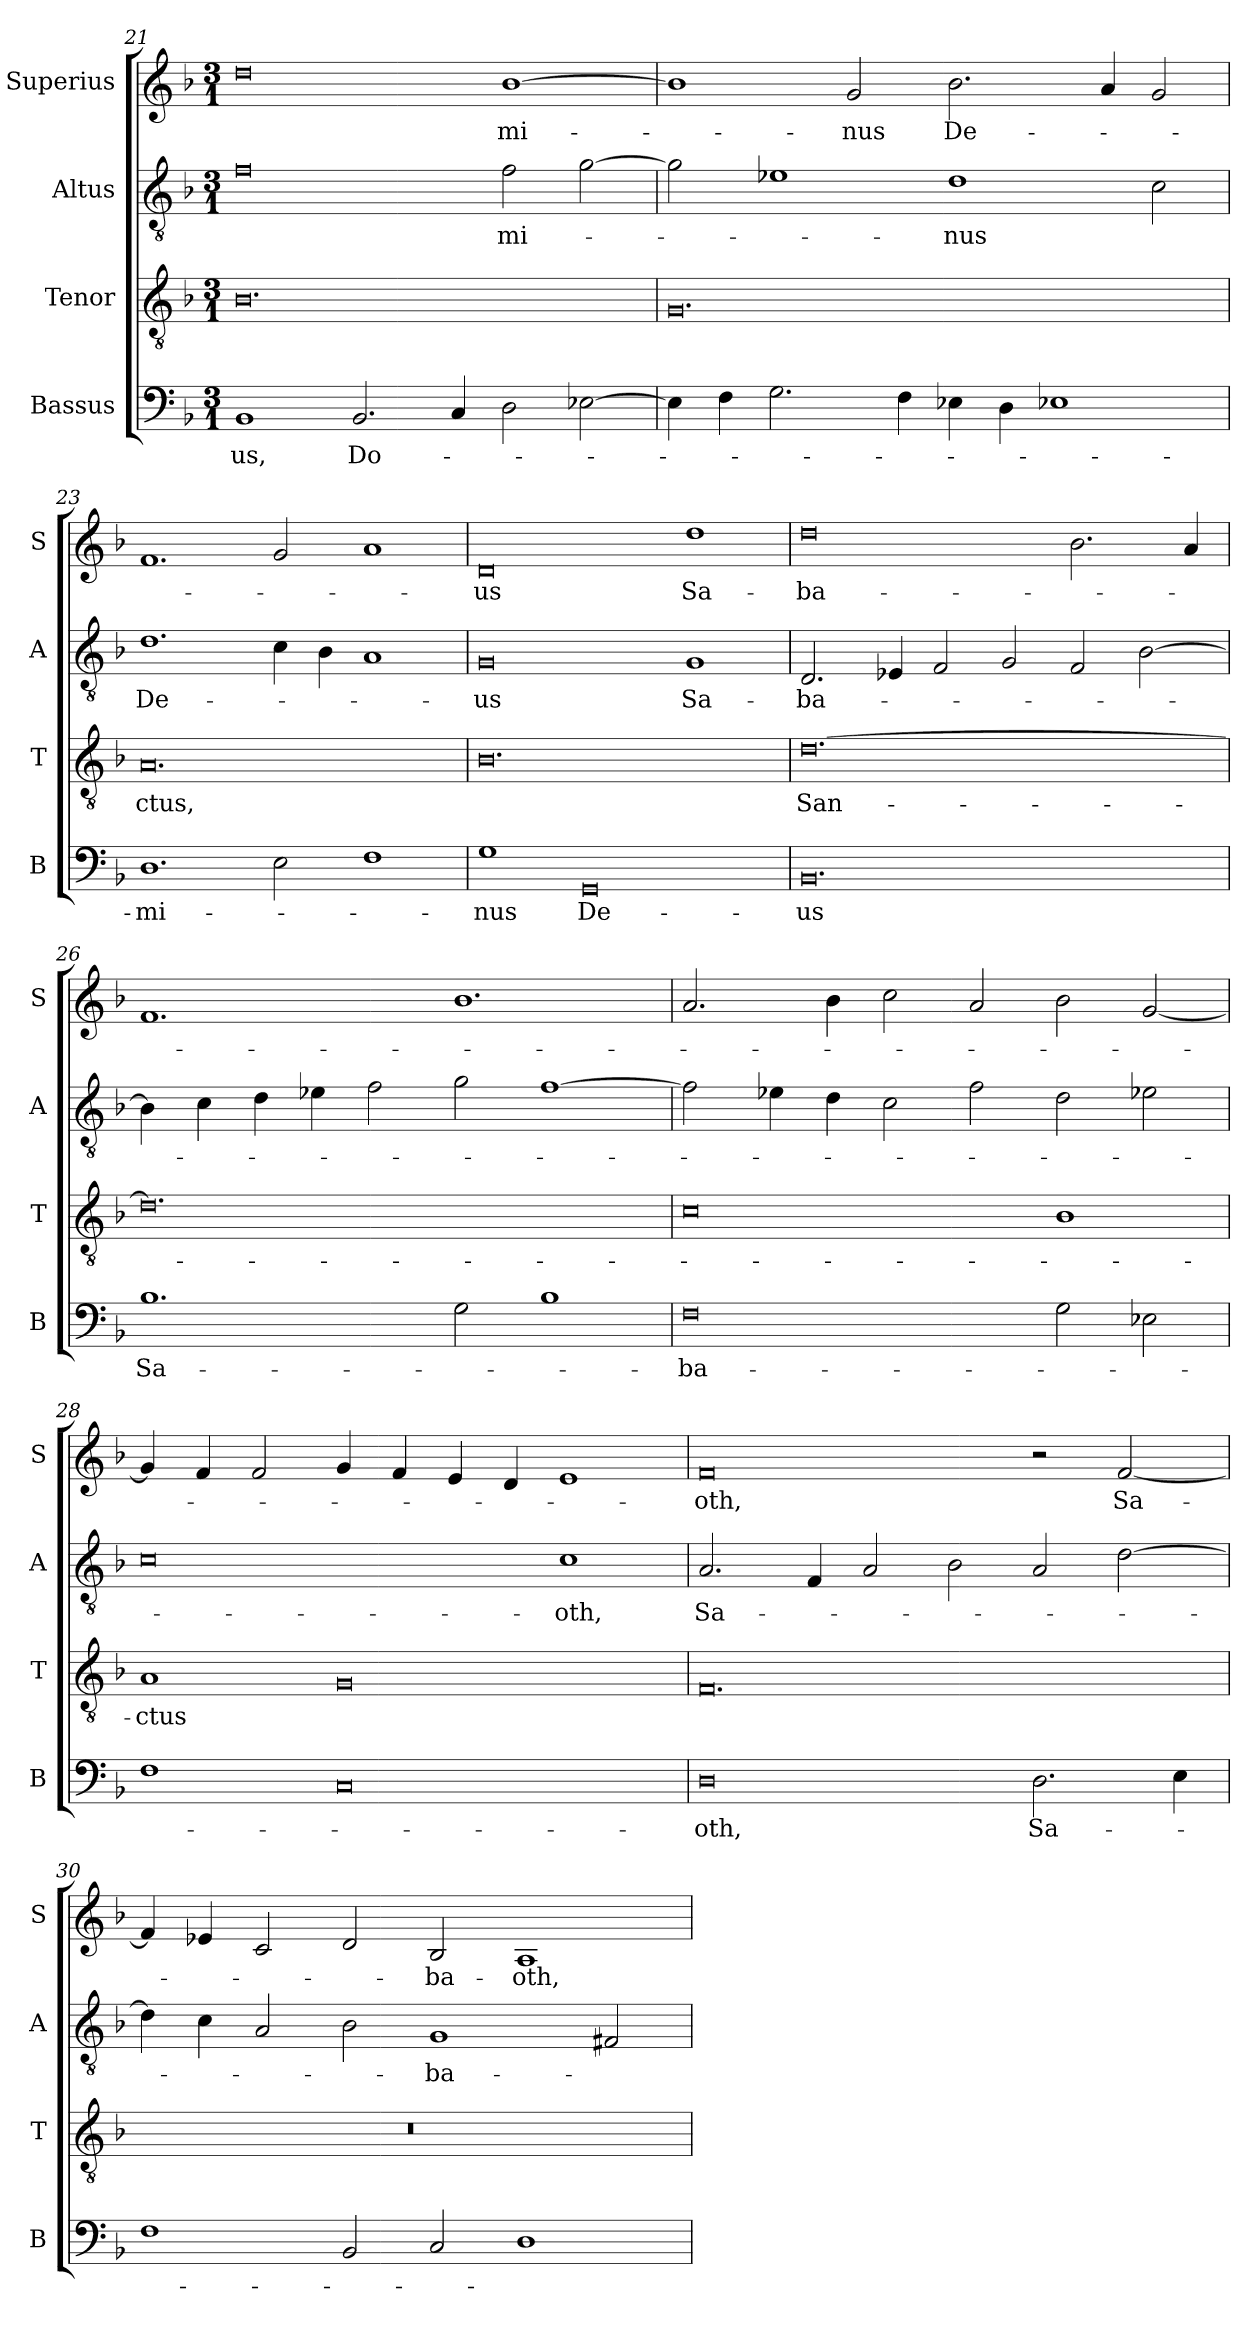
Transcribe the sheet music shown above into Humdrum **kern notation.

**kern	**text	**kern	**text	**kern	**text	**kern	**text
*part4	*part4	*part3	*part3	*part2	*part2	*part1	*part1
*staff4	*staff4	*staff3	*staff3	*staff2	*staff2	*staff1	*staff1
*I"Bassus	*	*I"Tenor	*	*I"Altus	*	*I"Superius	*
*I'B	*	*I'T	*	*I'A	*	*I'S	*
*clefF4	*	*clefGv2	*	*clefGv2	*	*clefG2	*
*k[b-]	*	*k[b-]	*	*k[b-]	*	*k[b-]	*
*M3/1	*	*M3/1	*	*M3/1	*	*M3/1	*
=21	=21	=21	=21	=21	=21	=21	=21
!	!LO:LY:i	!	!	!	!	!	!
1BB-	-us,	0.B-	.	0f	.	0dd	.
!	!LO:LY:i	!	!	!	!	!	!
2.BB-	Do-	.	.	.	.	.	.
4C	.	.	.	.	.	.	.
!	!	!	!	!	!LO:LY:i	!	!LO:LY:i
2D	.	.	.	2f	-mi-	[1b-	-mi-
[2E-X	.	.	.	[2g	.	.	.
=22	=22	=22	=22	=22	=22	=22	=22
4E-]	.	0.G	.	2g]	.	1b-]	.
4F	.	.	.	.	.	.	.
2.G	.	.	.	1e-X	.	.	.
!	!	!	!	!	!	!	!LO:LY:i
.	.	.	.	.	.	2g	-nus
4F	.	.	.	.	.	.	.
!	!	!	!	!	!LO:LY:i	!	!LO:LY:i
4E-X	.	.	.	1d	-nus	2.b-	De-
4D	.	.	.	.	.	.	.
1E-X	.	.	.	.	.	.	.
.	.	.	.	.	.	4a	.
.	.	.	.	2c	.	2g	.
=23	=23	=23	=23	=23	=23	=23	=23
!	!LO:LY:i	!	!	!	!LO:LY:i	!	!
1.D	-mi-	0.A	-ctus,	1.d	De-	1.f	.
2E	.	.	.	4c	.	2g	.
.	.	.	.	4B-	.	.	.
1F	.	.	.	1A	.	1a	.
=24	=24	=24	=24	=24	=24	=24	=24
!	!LO:LY:i	!	!	!	!LO:LY:i	!	!LO:LY:i
1G	-nus	0.B-	.	0G	-us	0d	-us
!	!LO:LY:i	!	!	!	!	!	!
0GG	De-	.	.	.	.	.	.
!	!	!	!	!	!	!	!LO:LY:i
.	.	.	.	1G	Sa-	1dd	Sa-
=25	=25	=25	=25	=25	=25	=25	=25
!	!LO:LY:i	!	!	!	!LO:LY:i	!	!LO:LY:i
0.BB-	-us	[0.d	San-	2.D	-ba-	0dd	-ba-
.	.	.	.	4E-X	.	.	.
.	.	.	.	2F	.	.	.
.	.	.	.	2G	.	.	.
.	.	.	.	2F	.	2.b-	.
.	.	.	.	[2B-	.	.	.
.	.	.	.	.	.	4a	.
=26	=26	=26	=26	=26	=26	=26	=26
1.B-	Sa-	0.d]	.	4B-]	.	1.f	.
.	.	.	.	4c	.	.	.
.	.	.	.	4d	.	.	.
.	.	.	.	4e-X	.	.	.
.	.	.	.	2f	.	.	.
2G	.	.	.	2g	.	1.b-	.
1B-	.	.	.	[1f	.	.	.
=27	=27	=27	=27	=27	=27	=27	=27
!	!LO:LY:i	!	!	!	!	!	!
0F	-ba-	0c	.	2f]	.	2.a	.
.	.	.	.	4e-X	.	.	.
.	.	.	.	4d	.	4b-	.
.	.	.	.	2c	.	2cc	.
.	.	.	.	2f	.	2a	.
2G	.	1B-	.	2d	.	2b-	.
2E-X	.	.	.	2e-X	.	[2g	.
=28	=28	=28	=28	=28	=28	=28	=28
1F	.	1A	-ctus	0c	.	4g]	.
.	.	.	.	.	.	4f	.
.	.	.	.	.	.	2f	.
0C	.	0G	.	.	.	4g	.
.	.	.	.	.	.	4f	.
.	.	.	.	.	.	4e	.
.	.	.	.	.	.	4d	.
!	!	!	!	!	!LO:LY:i	!	!
.	.	.	.	1c	-oth,	1e	.
=29	=29	=29	=29	=29	=29	=29	=29
!	!LO:LY:i	!	!	!	!LO:LY:i	!	!LO:LY:i
0D	-oth,	0.F	.	2.A	Sa-	0f	-oth,
.	.	.	.	4F	.	.	.
.	.	.	.	2A	.	.	.
.	.	.	.	2B-	.	.	.
!	!LO:LY:i	!	!	!	!	!	!
2.D	Sa-	.	.	2A	.	2r	.
!	!	!	!	!	!	!	!LO:LY:i
.	.	.	.	[2d	.	[2f	Sa-
4E	.	.	.	.	.	.	.
=30	=30	=30	=30	=30	=30	=30	=30
1F	.	0.r	.	4d]	.	4f]	.
.	.	.	.	4c	.	4e-i	.
.	.	.	.	2A	.	2c	.
2BB-	.	.	.	2B-	.	2d	.
!	!	!	!	!	!LO:LY:i	!	!LO:LY:i
2C	.	.	.	1G	-ba-	2B-	-ba-
!	!	!	!	!	!	!	!LO:LY:i
1D	.	.	.	.	.	1A	-oth,
.	.	.	.	2F#X	.	.	.
=	=	=	=	=	=	=	=
*-	*-	*-	*-	*-	*-	*-	*-
